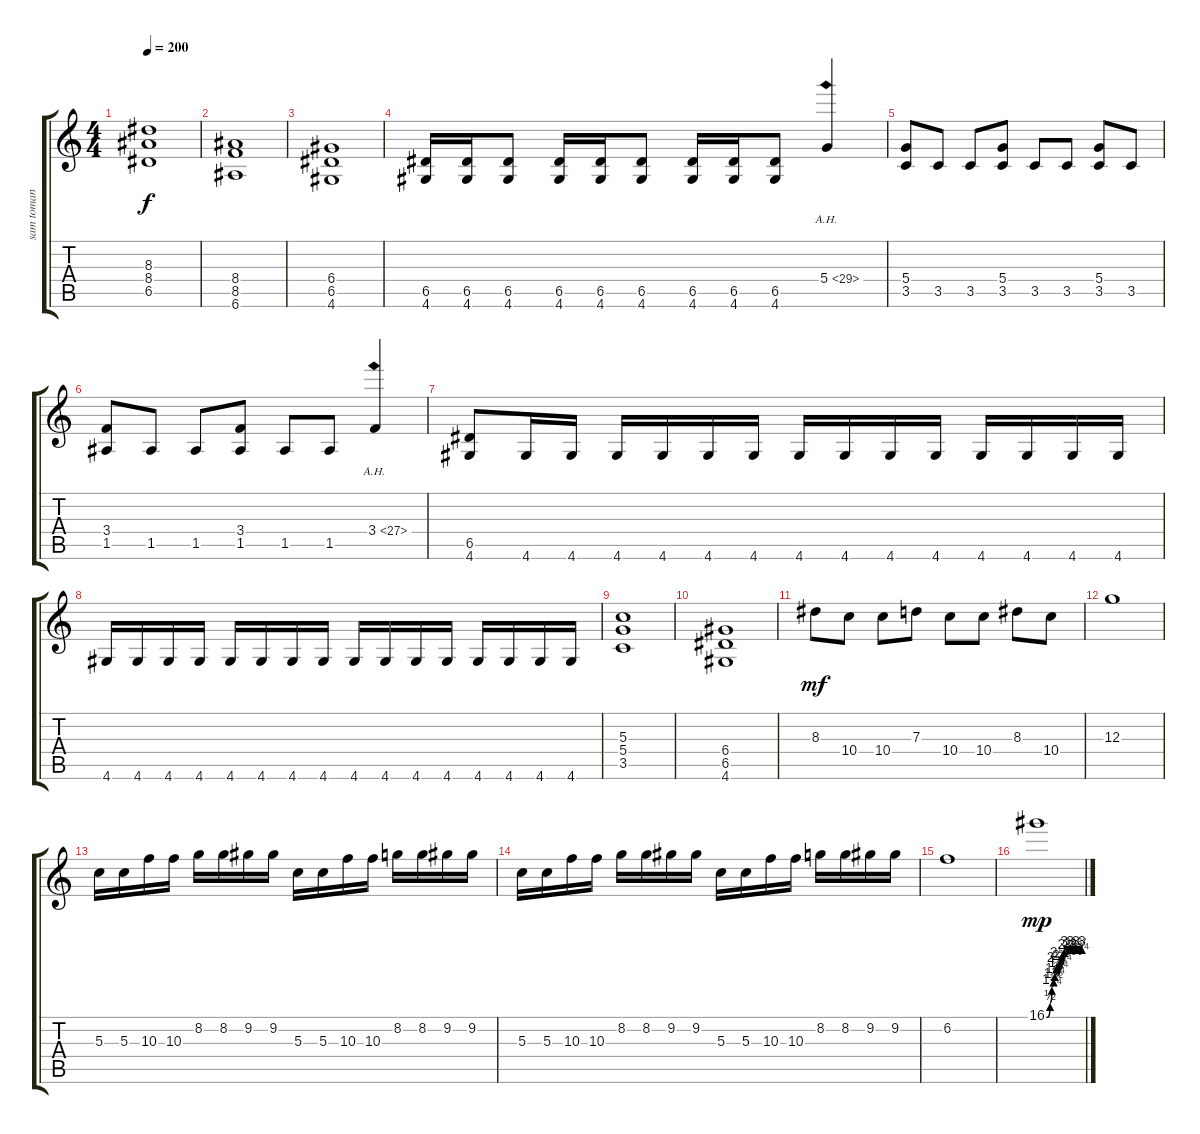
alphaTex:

\track ("sam toman lead" "sam toman ") {instrument overdrivenguitar}
\staff {score tabs}
\tuning (E4 B3 G3 D3 A2 E2) {hide}
\ts (4 4)
\tempo 200
\clef g2
\ks aminor
(8.3 8.4 6.5).1{dy f} |
(8.4 8.5 6.6).1 |
(6.4 6.5 4.6).1 |
(6.5 4.6).16 (6.5 4.6).16 (6.5 4.6).8 (6.5 4.6).16 (6.5 4.6).16 (6.5 4.6).8 (6.5 4.6).16 (6.5 4.6).16 (6.5 4.6).8 5.4{ah 24}.4 |
(5.4 3.5).8 3.5.8 3.5.8 (5.4 3.5).8 3.5.8 3.5.8 (5.4 3.5).8 3.5.8 |
(3.4 1.5).8 1.5.8 1.5.8 (3.4 1.5).8 1.5.8 1.5.8 3.4{ah 24}.4 |
(6.5 4.6).8 4.6.16 4.6.16 4.6.16 4.6.16 4.6.16 4.6.16 4.6.16 4.6.16 4.6.16 4.6.16 4.6.16 4.6.16 4.6.16 4.6.16 |
4.6.16 4.6.16 4.6.16 4.6.16 4.6.16 4.6.16 4.6.16 4.6.16 4.6.16 4.6.16 4.6.16 4.6.16 4.6.16 4.6.16 4.6.16 4.6.16 |
(5.3 5.4 3.5).1 |
(6.4 6.5 4.6).1 |
8.3.8{dy mf} 10.4.8 10.4.8 7.3.8 10.4.8 10.4.8 8.3.8 10.4.8 |
12.3.1 |
5.3.16 5.3.16 10.3.16 10.3.16 8.2.16 8.2.16 9.2.16 9.2.16 5.3.16 5.3.16 10.3.16 10.3.16 8.2.16 8.2.16 9.2.16 9.2.16 |
5.3.16 5.3.16 10.3.16 10.3.16 8.2.16 8.2.16 9.2.16 9.2.16 5.3.16 5.3.16 10.3.16 10.3.16 8.2.16 8.2.16 9.2.16 9.2.16 |
6.2.1 |
16.1{be (custom 0 0 6 2 9 5 12 6 14 7 17 9 20 7 22 10 26 9 30 12 35 11 40 12 44 11 50 12 55 11 60 12)}.1{dy mp}
